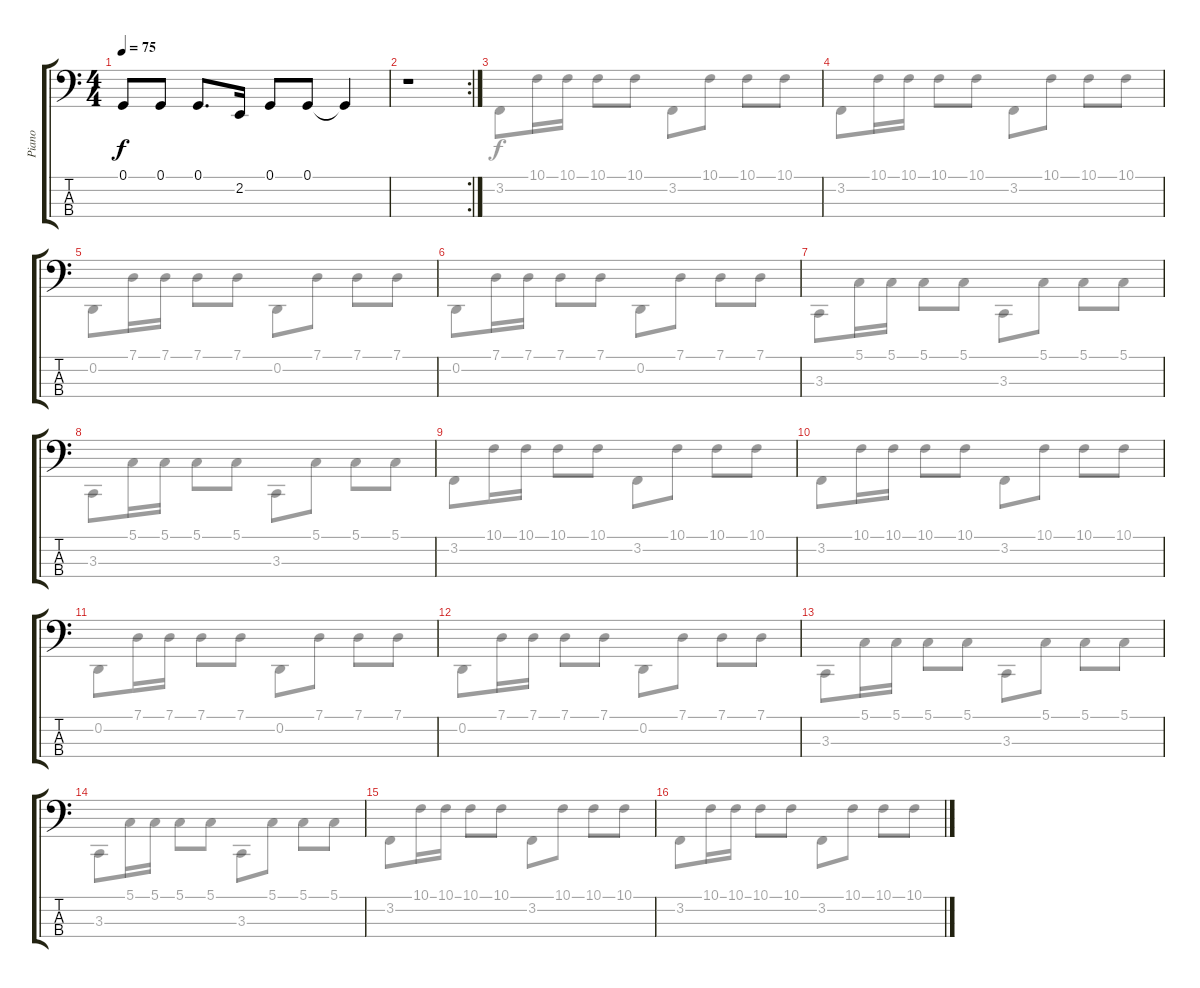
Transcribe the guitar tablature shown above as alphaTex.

\track ("Piano" "Piano") {instrument acousticgrandpiano}
\staff {score tabs}
\tuning (G2 D2 A1 E1) {hide}
\voice
\ts (4 4)
\tempo 75
\clef f4
\ks c
0.1.8{dy f} 0.1.8 0.1.8{d} 2.2.16 0.1.8 0.1.8 0.1{t}.4 |
\rc 2
r.1 |
|
|
|
|
|
|
|
|
|
|
|
|
|
\voice
\clef f4
\ottava regular
\simile none
\ks c
|
|
3.2.8 10.1.16 10.1.16 10.1.8 10.1.8 3.2.8 10.1.8 10.1.8 10.1.8 |
3.2.8 10.1.16 10.1.16 10.1.8 10.1.8 3.2.8 10.1.8 10.1.8 10.1.8 |
0.2.8 7.1.16 7.1.16 7.1.8 7.1.8 0.2.8 7.1.8 7.1.8 7.1.8 |
0.2.8 7.1.16 7.1.16 7.1.8 7.1.8 0.2.8 7.1.8 7.1.8 7.1.8 |
3.3.8 5.1.16 5.1.16 5.1.8 5.1.8 3.3.8 5.1.8 5.1.8 5.1.8 |
3.3.8 5.1.16 5.1.16 5.1.8 5.1.8 3.3.8 5.1.8 5.1.8 5.1.8 |
3.2.8 10.1.16 10.1.16 10.1.8 10.1.8 3.2.8 10.1.8 10.1.8 10.1.8 |
3.2.8 10.1.16 10.1.16 10.1.8 10.1.8 3.2.8 10.1.8 10.1.8 10.1.8 |
0.2.8 7.1.16 7.1.16 7.1.8 7.1.8 0.2.8 7.1.8 7.1.8 7.1.8 |
0.2.8 7.1.16 7.1.16 7.1.8 7.1.8 0.2.8 7.1.8 7.1.8 7.1.8 |
3.3.8 5.1.16 5.1.16 5.1.8 5.1.8 3.3.8 5.1.8 5.1.8 5.1.8 |
3.3.8 5.1.16 5.1.16 5.1.8 5.1.8 3.3.8 5.1.8 5.1.8 5.1.8 |
3.2.8 10.1.16 10.1.16 10.1.8 10.1.8 3.2.8 10.1.8 10.1.8 10.1.8 |
3.2.8 10.1.16 10.1.16 10.1.8 10.1.8 3.2.8 10.1.8 10.1.8 10.1.8
